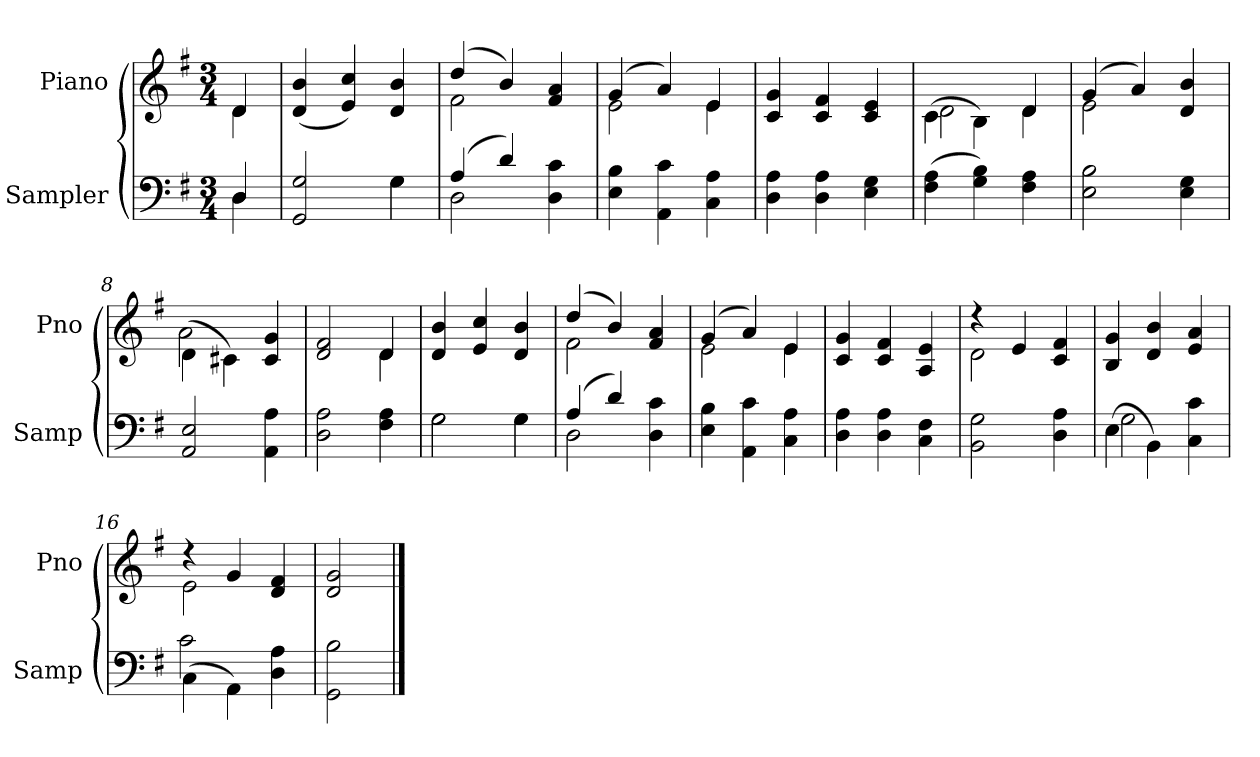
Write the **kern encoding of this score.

**kern	**kern
*part2	*part1
*staff2	*staff1
*I"Sampler	*I"Piano
*I'Samp	*I'Pno
*clefF4	*clefG2
*k[f#]	*k[f#]
*G:	*G:
*M3/4	*M3/4
=1	=1
*^	*^
4D/	4D	4d/	4d
*	*	*v	*v
=2	=2	=2
2GG 2G	2ryy	(4d/ 4b/
.	.	4e/ 4cc/)
4G\	4G	4d/ 4b/
=3	=3	=3
*	*	*^
(4A/	2D	(4dd/	2f#
4d/)	.	4b)	.
4D 4c	4ryy	4f# 4a	4ryy
*v	*v	*	*
=4	=4	=4
4E 4B	(4g/	2e
4AA 4c	4a)	.
4C 4A	4e/	4e
*	*v	*v
=5	=5
4D 4A	4c 4g
4D 4A	4c 4f#
4E 4G	4c 4e
=6	=6
*	*^
(4F# 4A	(4c\	2d
4G 4B)	4B\)	.
4F# 4A	4d/	4d
=7	=7	=7
2E 2B	(4g/	2e
.	4a/)	.
4E 4G	4d 4b	4ryy
=8	=8	=8
2AA 2E	(4d\	2a
.	4c#X\)	.
4AA 4A	4c# 4g	4ryy
=9	=9	=9
2D 2A	2d 2f#	2ryy
4F# 4A	4d/	4d
*	*v	*v
=10	=10
*^	*
2G\	2G	4d/ 4b/
.	.	4e/ 4cc/
4G\	4G	4d/ 4b/
=11	=11	=11
*	*	*^
(4A/	2D	(4dd/	2f#
4d/)	.	4b/)	.
4D 4c	4ryy	4f#/ 4a/	4ryy
*v	*v	*	*
=12	=12	=12
4E 4B	(4g/	2e
4AA 4c	4a/)	.
4C 4A	4e/	4e
*	*v	*v
=13	=13
4D 4A	4c/ 4g/
4D 4A	4c/ 4f#/
4C 4F#	4A/ 4e/
=14	=14
*	*^
2BB 2G	4r	2d
.	4e	.
4D 4A	4c 4f#	4ryy
*	*v	*v
=15	=15
*^	*
(4E\	2G	4B 4g
4BB\)	.	4d 4b
4C\ 4c\	4ryy	4e 4a
=16	=16	=16
*	*	*^
(4C\	2c	4r	2e
4AA\)	.	4g	.
4D 4A	4ryy	4d 4f#	4ryy
*v	*v	*	*
*	*v	*v
=17	=17
2GG 2B	2d 2g
==	==
*-	*-
